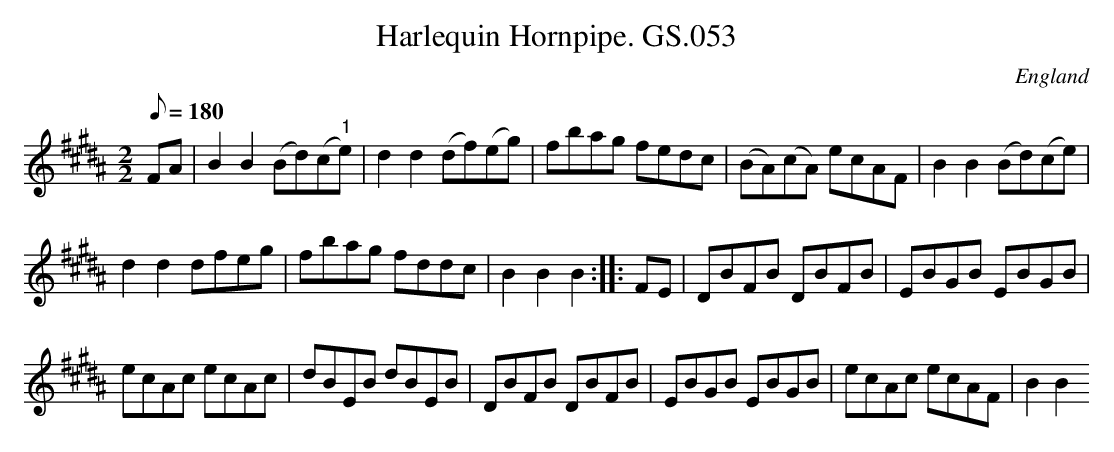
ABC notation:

X:1
T:Harlequin Hornpipe. GS.053
M:2/2
L:1/8
Q:180
O:England
K:BB major
FA | B2B2 (Bd)(c"1"e) |  d2d2 (df)(eg) |  fbag fedc | (BA)(cA) ecAF | B2
B2 (Bd)(ce) | !
d2d2 dfeg | fbag fddc | B2B2B2 :||: FE | DBFB DBFB | EBGB EBGB |!
ecAc ecAc | dBEB dBEB |  DBFB DBFB | EBGB EBGB | ecAc ecAF | B2B2 "pause
"B2 :||
